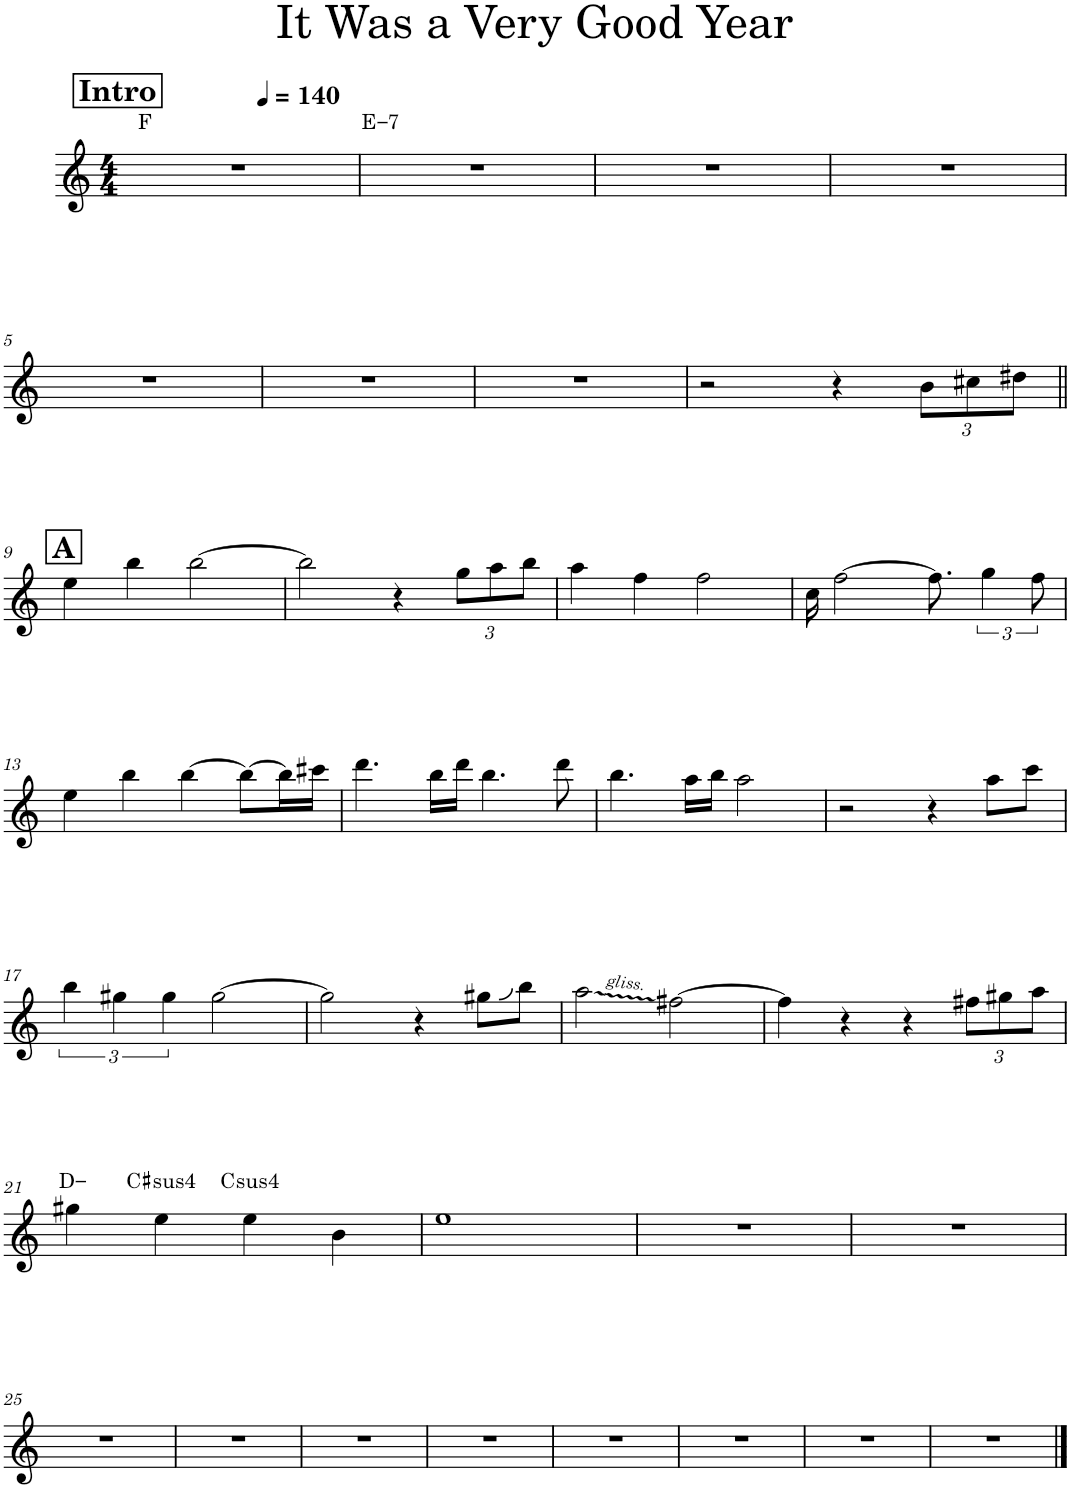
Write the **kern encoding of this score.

**kern	**harte
*part1	*part1
*staff1	*
*I"Tenor Saxophone	*
*I'T. Sax.	*
*clefG2	*
*Trd8c14	*
*k[]	*
*M4/4	*
*MM140	*
!!LO:REH:place=s1:a:B:cj:fs=14:t=Intro
=1	=1
1r	F:maj
=2	=2
!	!LO:H:kt=7
1r	E:min7
=3	=3
1r	.
=4	=4
1r	.
!!LO:LB:g=z
=5	=5
1r	.
=6	=6
1r	.
=7	=7
1r	.
=8	=8
2r	.
4r	.
*Xbrackettup	*
12b\L	.
12cc#X\	.
12dd#X\J	.
!!LO:LB:g=z
!!LO:REH:place=s1:a:B:cj:fs=14:t=A
=9||	=9||
4ee\	.
4bb\	.
[2bb\	.
=10	=10
2bb\]	.
4r	.
12gg\L	.
12aa\	.
12bb\J	.
=11	=11
4aa\	.
4ff\	.
2ff\	.
=12	=12
16cc\	.
[2ff\	.
8.ff\]	.
*brackettup	*
6gg\	.
12ff\	.
!!LO:LB:g=z
=13	=13
4ee\	.
4bb\	.
[4bb\	.
8bb\L_	.
16bb\L]	.
16ccc#X\JJ	.
=14	=14
4.ddd\	.
16bb\LL	.
16ddd\JJ	.
4.bb\	.
8ddd\	.
=15	=15
4.bb\	.
16aa\LL	.
16bb\JJ	.
2aa\	.
=16	=16
2r	.
4r	.
8aa\L	.
8ccc\J	.
!!LO:LB:g=z
=17	=17
6bb\	.
6gg#X\	.
6gg#\	.
[2gg#\	.
=18	=18
2gg#\]	.
4r	.
8gg#X\L	.
8bb\J	.
=19	=19
2aa\	.
[2ff#X\	.
=20	=20
4ff#\]	.
4r	.
4r	.
*Xbrackettup	*
12ff#X\L	.
12gg#X\	.
12aa\J	.
!!LO:LB:g=z
=21	=21
4gg#X\	D:min
!	!LO:H:kt=4
4ee\	C#:sus4
!	!LO:H:kt=4
4ee\	C:sus4
4b\	.
=22	=22
1ee	.
=23	=23
1r	.
=24	=24
1r	.
!!LO:LB:g=z
=25	=25
1r	.
=26	=26
1r	.
=27	=27
1r	.
=28	=28
1r	.
=29	=29
1r	.
=30	=30
1r	.
=31	=31
1r	.
=32	=32
1r	.
==	==
*-	*-
